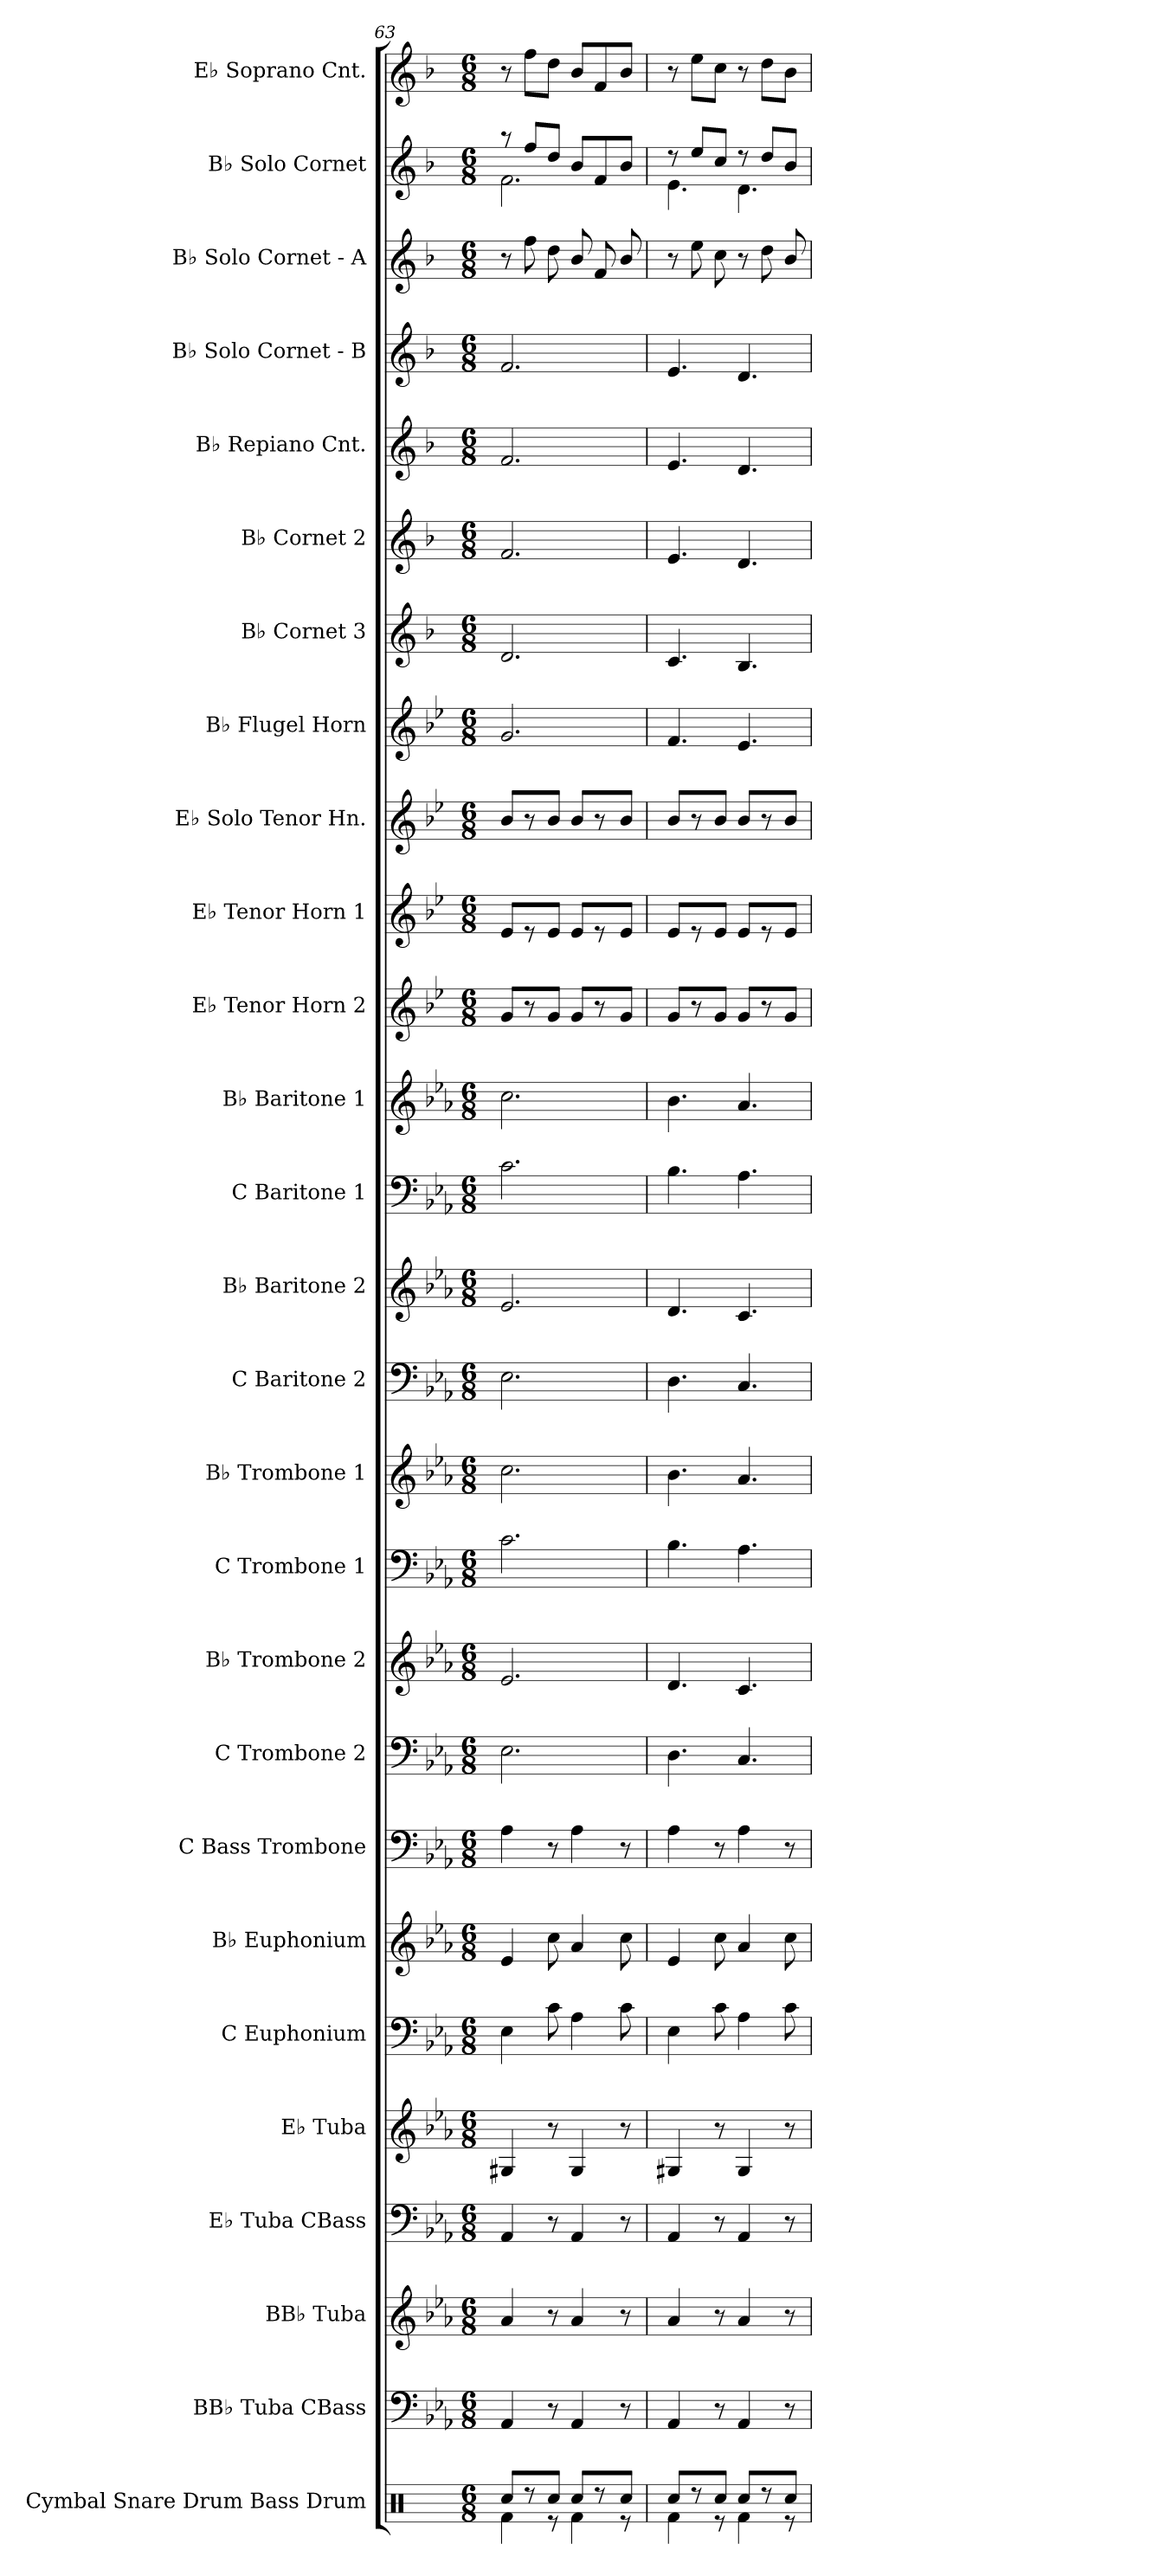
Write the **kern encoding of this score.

**kern	**kern	**kern	**kern	**kern	**kern	**kern	**kern	**kern	**kern	**kern	**kern	**kern	**kern	**kern	**kern	**kern	**kern	**kern	**kern	**kern	**kern	**kern	**kern	**kern	**kern	**kern
*part27	*part26	*part25	*part24	*part23	*part22	*part21	*part20	*part19	*part18	*part17	*part16	*part15	*part14	*part13	*part12	*part11	*part10	*part9	*part8	*part7	*part6	*part5	*part4	*part3	*part2	*part1
*staff27	*staff26	*staff25	*staff24	*staff23	*staff22	*staff21	*staff20	*staff19	*staff18	*staff17	*staff16	*staff15	*staff14	*staff13	*staff12	*staff11	*staff10	*staff9	*staff8	*staff7	*staff6	*staff5	*staff4	*staff3	*staff2	*staff1
*I"Cymbal Snare Drum Bass Drum	*I"BB♭ Tuba CBass	*I"BB♭ Tuba	*I"E♭ Tuba CBass	*I"E♭ Tuba	*I"C Euphonium	*I"B♭ Euphonium	*I"C Bass Trombone	*I"C Trombone 2	*I"B♭ Trombone 2	*I"C Trombone 1	*I"B♭ Trombone 1	*I"C Baritone 2	*I"B♭ Baritone 2	*I"C Baritone 1	*I"B♭ Baritone 1	*I"E♭ Tenor Horn 2	*I"E♭ Tenor Horn 1	*I"E♭ Solo Tenor Hn.	*I"B♭ Flugel Horn	*I"B♭ Cornet 3	*I"B♭ Cornet 2	*I"B♭ Repiano Cnt.	*I"B♭ Solo Cornet - B	*I"B♭ Solo Cornet - A	*I"B♭ Solo Cornet	*I"E♭ Soprano Cnt.
*I'Cym. S.D. B.D.	*	*I'BB♭ Tba.	*	*I'E♭ Tba.	*I'C Euph.	*I'B♭ Euph.	*I'C Bs. Tbn.	*I'C Tbn. 2	*I'B♭ Tbn. 2	*I'C Tbn. 1	*I'B♭ Tbn. 1	*I'C Bar. 2	*I'B♭ Bar. 2	*I'C Bar. 1	*I'B♭ Bar. 1	*I'E♭ Hn. 2	*I'E♭ Hn. 1	*I'E♭ Solo Hn.	*I'B♭ Flg. Hn.	*I'B♭ Cnt. 3	*I'B♭ Cnt. 2	*I'B♭ Rep. Cnt.	*I'B♭ Solo Cnt. - B	*I'B♭ Solo Cnt. - A	*I'B♭ Solo Cnt.	*I'E♭ Sop. Cnt.
*clefX	*clefF4	*clefG2	*clefF4	*clefG2	*clefF4	*clefG2	*clefF4	*clefF4	*clefG2	*clefF4	*clefG2	*clefF4	*clefG2	*clefF4	*clefG2	*clefG2	*clefG2	*clefG2	*clefG2	*clefG2	*clefG2	*clefG2	*clefG2	*clefG2	*clefG2	*clefG2
*	*	*ITrd14c24	*	*ITrd7c12	*	*ITrd7c12	*	*	*ITrd7c12	*	*ITrd7c12	*	*ITrd7c12	*	*ITrd7c12	*ITrd4c7	*ITrd4c7	*ITrd4c7	*ITrd4c7	*ITrd1c2	*ITrd1c2	*ITrd1c2	*ITrd1c2	*ITrd1c2	*ITrd1c2	*ITrd1c2
*k[]	*k[b-e-a-]	*k[b-e-a-]	*k[b-e-a-]	*k[b-e-a-]	*k[b-e-a-]	*k[b-e-a-]	*k[b-e-a-]	*k[b-e-a-]	*k[b-e-a-]	*k[b-e-a-]	*k[b-e-a-]	*k[b-e-a-]	*k[b-e-a-]	*k[b-e-a-]	*k[b-e-a-]	*k[b-e-a-]	*k[b-e-a-]	*k[b-e-a-]	*k[b-e-a-]	*k[b-e-a-]	*k[b-e-a-]	*k[b-e-a-]	*k[b-e-a-]	*k[b-e-a-]	*k[b-e-a-]	*k[b-e-a-]
*M6/8	*M6/8	*M6/8	*M6/8	*M6/8	*M6/8	*M6/8	*M6/8	*M6/8	*M6/8	*M6/8	*M6/8	*M6/8	*M6/8	*M6/8	*M6/8	*M6/8	*M6/8	*M6/8	*M6/8	*M6/8	*M6/8	*M6/8	*M6/8	*M6/8	*M6/8	*M6/8
=63	=63	=63	=63	=63	=63	=63	=63	=63	=63	=63	=63	=63	=63	=63	=63	=63	=63	=63	=63	=63	=63	=63	=63	=63	=63	=63
*^	*	*	*	*	*	*	*	*	*	*	*	*	*	*	*	*	*	*	*	*	*	*	*	*	*^	*
8Rcc/L	4Rf\	4AA-/	4AA-/	4AA-/	4GG#X/	4E-\	4E-/	4A-\	2.E-\	2.E-/	2.c\	2.c\	2.E-\	2.E-/	2.c\	2.c\	8c/L	8A-/L	8e-/L	2.c/	2.c/	2.e-/	2.e-/	2.e-/	8r	8r	2.e-\	8r
8r	.	.	.	.	.	.	.	.	.	.	.	.	.	.	.	.	8r	8r	8r	.	.	.	.	.	8ee-\	8ee-/L	.	8ee-\L
8Rcc/J	8r	8r	8r	8r	8r	8c\	8c\	8r	.	.	.	.	.	.	.	.	8c/J	8A-/J	8e-/J	.	.	.	.	.	8cc\	8cc/J	.	8cc\J
8Rcc/L	4Rf\	4AA-/	4AA-/	4AA-/	4GG#/	4A-\	4A-/	4A-\	.	.	.	.	.	.	.	.	8c/L	8A-/L	8e-/L	.	.	.	.	.	8a-/	8a-/L	.	8a-/L
8r	.	.	.	.	.	.	.	.	.	.	.	.	.	.	.	.	8r	8r	8r	.	.	.	.	.	8e-/	8e-/	.	8e-/
8Rcc/J	8r	8r	8r	8r	8r	8c\	8c\	8r	.	.	.	.	.	.	.	.	8c/J	8A-/J	8e-/J	.	.	.	.	.	8a-/	8a-/J	.	8a-/J
=64	=64	=64	=64	=64	=64	=64	=64	=64	=64	=64	=64	=64	=64	=64	=64	=64	=64	=64	=64	=64	=64	=64	=64	=64	=64	=64	=64	=64
8Rcc/L	4Rf\	4AA-/	4AA-/	4AA-/	4GG#X/	4E-\	4E-/	4A-\	4.D\	4.D/	4.B-\	4.B-\	4.D\	4.D/	4.B-\	4.B-\	8c/L	8A-/L	8e-/L	4.B-/	4.B-/	4.d/	4.d/	4.d/	8r	8r	4.d\	8r
8r	.	.	.	.	.	.	.	.	.	.	.	.	.	.	.	.	8r	8r	8r	.	.	.	.	.	8dd\	8dd/L	.	8dd\L
8Rcc/J	8r	8r	8r	8r	8r	8c\	8c\	8r	.	.	.	.	.	.	.	.	8c/J	8A-/J	8e-/J	.	.	.	.	.	8b-\	8b-/J	.	8b-\J
8Rcc/L	4Rf\	4AA-/	4AA-/	4AA-/	4GG#/	4A-\	4A-/	4A-\	4.C/	4.C/	4.A-\	4.A-/	4.C/	4.C/	4.A-\	4.A-/	8c/L	8A-/L	8e-/L	4.A-/	4.A-/	4.c/	4.c/	4.c/	8r	8r	4.c\	8r
8r	.	.	.	.	.	.	.	.	.	.	.	.	.	.	.	.	8r	8r	8r	.	.	.	.	.	8cc\	8cc/L	.	8cc\L
8Rcc/J	8r	8r	8r	8r	8r	8c\	8c\	8r	.	.	.	.	.	.	.	.	8c/J	8A-/J	8e-/J	.	.	.	.	.	8a-/	8a-/J	.	8a-\J
*v	*v	*	*	*	*	*	*	*	*	*	*	*	*	*	*	*	*	*	*	*	*	*	*	*	*	*v	*v	*
=	=	=	=	=	=	=	=	=	=	=	=	=	=	=	=	=	=	=	=	=	=	=	=	=	=	=
*-	*-	*-	*-	*-	*-	*-	*-	*-	*-	*-	*-	*-	*-	*-	*-	*-	*-	*-	*-	*-	*-	*-	*-	*-	*-	*-
